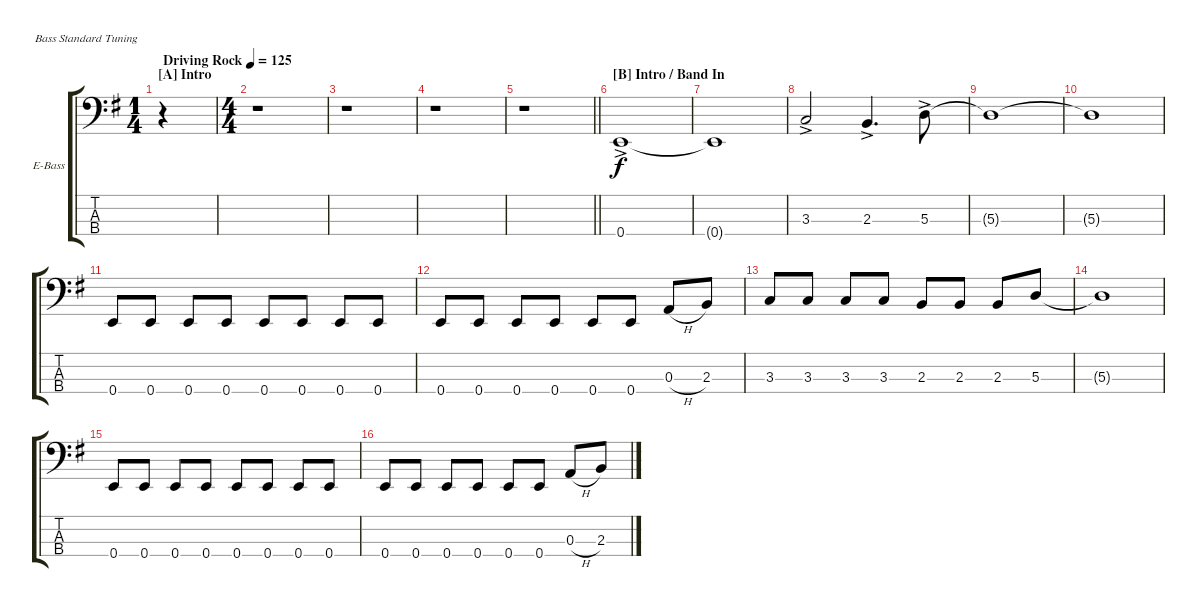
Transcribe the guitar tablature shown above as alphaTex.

\defaultSystemsLayout 4
\bracketExtendMode groupsimilarinstruments
\firstSystemTrackNameOrientation horizontal
\otherSystemsTrackNameOrientation horizontal
\track ("Stevie Skreebs Bass" "E-Bass") {instrument electricbassfinger}
\staff {score tabs}
\tuning (G2 D2 A1 E1)
\ts (1 4)
\section ("A" "Intro")
\tempo (125 "Driving Rock")
\clef f4
\ks g
r.4{dy f instrument electricbassfinger} |
\ts (4 4)
r.1 |
r.1 |
r.1 |
\barLineRight lightlight
r.1 |
\section ("B" "Intro / Band In")
0.4{ac}.1 |
0.4{t}.1 |
3.3{ac}.2 2.3{ac}.4{d} 5.3{ac}.8 |
5.3{t}.1 |
5.3{t}.1 |
0.4.8 0.4.8 0.4.8 0.4.8 0.4.8 0.4.8 0.4.8 0.4.8 |
0.4.8 0.4.8 0.4.8 0.4.8 0.4.8 0.4.8 0.3{h}.8 2.3.8 |
3.3.8 3.3.8 3.3.8 3.3.8 2.3.8 2.3.8 2.3.8 5.3.8 |
5.3{t}.1 |
0.4.8 0.4.8 0.4.8 0.4.8 0.4.8 0.4.8 0.4.8 0.4.8 |
0.4.8 0.4.8 0.4.8 0.4.8 0.4.8 0.4.8 0.3{h}.8 2.3.8
